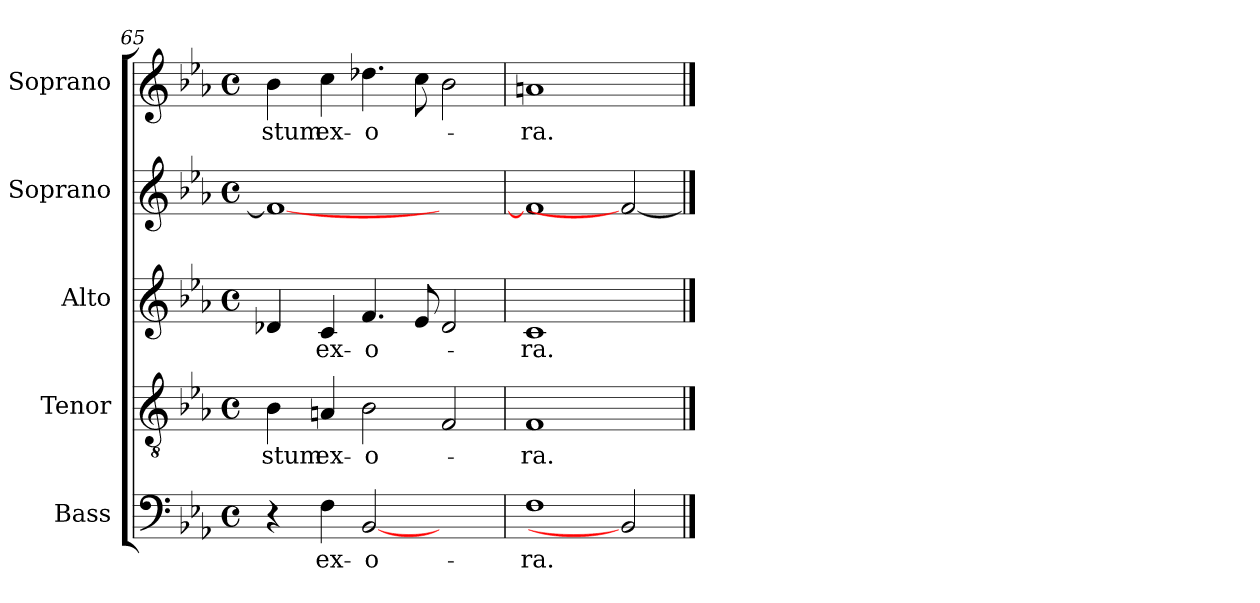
**kern	**text	**kern	**text	**kern	**text	**kern	**kern	**text
*part5	*part5	*part4	*part4	*part3	*part3	*part2	*part1	*part1
*staff5	*staff5	*staff4	*staff4	*staff3	*staff3	*staff2	*staff1	*staff1
*I"Bass	*	*I"Tenor	*	*I"Alto	*	*I"Soprano	*I"Soprano	*
*I'B.	*	*I'T.	*	*I'A.	*	*I'S.	*I'S.	*
*clefF4	*	*clefGv2	*	*clefG2	*	*clefG2	*clefG2	*
*	*	*ITrd7c12	*	*	*	*	*	*
*k[b-e-a-]	*	*k[b-e-a-]	*	*k[b-e-a-]	*	*k[b-e-a-]	*k[b-e-a-]	*
*E-:	*	*E-:	*	*E-:	*	*E-:	*E-:	*
*M4/4	*	*M4/4	*	*M4/4	*	*M4/4	*M4/4	*
*met(c)	*	*met(c)	*	*met(c)	*	*met(c)	*met(c)	*
=65	=65	=65	=65	=65	=65	=65	=65	=65
!	!	!	!LO:LY:b:color=#000000	!	!	!	!	!
!	!	!	!	!	!	!	!	!LO:LY:b:color=#000000
4r	.	4BB-i\	-stum	4d-Xi/	.	1fi_	4b-i\	-stum
!	!LO:LY:b:color=#000000	!	!	!	!	!	!	!
!	!	!	!LO:LY:b:color=#000000	!	!	!	!	!
!	!	!	!	!	!LO:LY:b:color=#000000	!	!	!
!	!	!	!	!	!	!	!	!LO:LY:b:color=#000000
4Fi\	ex-	4AAni/	ex-	4ci/	ex-	.	4cci\	ex-
!	!LO:LY:b:color=#000000	!	!	!	!	!	!	!
!	!	!	!LO:LY:b:color=#000000	!	!	!	!	!
!	!	!	!	!	!LO:LY:b:color=#000000	!	!	!
!	!	!	!	!	!	!	!	!LO:LY:b:color=#000000
[2BB-i	-o-	2BB-i\	-o-	4.fi/	-o-	.	4.dd-Xi\	-o-
.	.	.	.	8e-i/	.	.	8cci\	.
2ryy	.	2FFi/	.	2d-i/	.	2ryy	2b-i\	.
=66	=66	=66	=66	=66	=66	=66	=66	=66
!	!LO:LY:b:color=#000000	!	!	!	!	!	!	!
!	!	!	!LO:LY:b:color=#000000	!	!	!	!	!
!	!	!	!	!	!LO:LY:b:color=#000000	!	!	!
!	!	!	!	!	!	!	!	!LO:LY:b:color=#000000
1Fi	-ra.	1FFi	-ra.	1ci	-ra.	1fi]	1ani	-ra.
2BB-i]	.	2ryy	.	2ryy	.	2fi_	2ryy	.
==	==	==	==	==	==	==	==	==
*-	*-	*-	*-	*-	*-	*-	*-	*-
